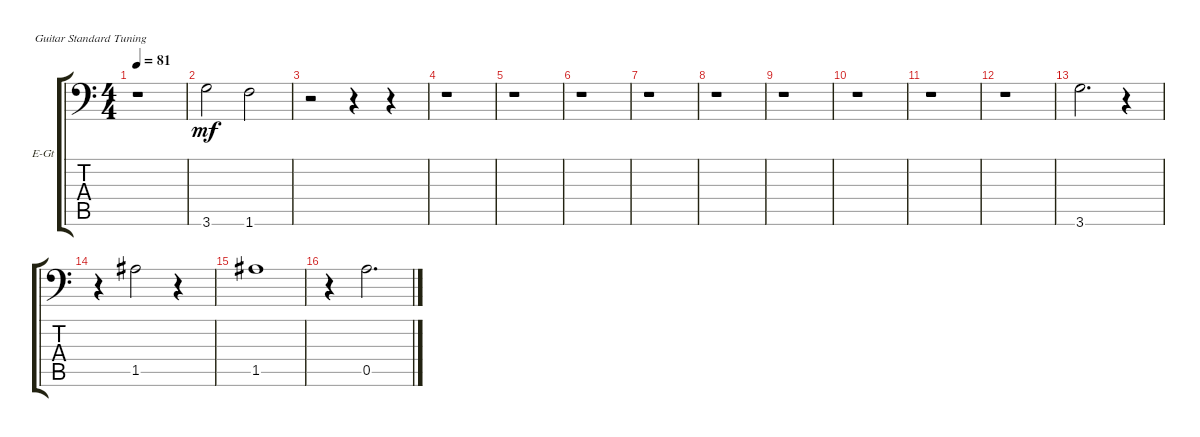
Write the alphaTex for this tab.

\bracketExtendMode groupsimilarinstruments
\firstSystemTrackNameOrientation horizontal
\otherSystemsTrackNameOrientation horizontal
\track ("Jazz Dist Bass" "E-Gt") {instrument distortionguitar}
\staff {score tabs}
\tuning (E4 B3 G3 D3 A2 E2)
\ts (4 4)
\tempo 81
\clef f4
\scale
0.333333
\ks c
r.1{dy mf} |
\scale
0.333333 3.6.2 1.6.2 |
\scale
0.333333 r.2 r.4 r.4 |
\scale
0.333333 r.1 |
\scale
0.333333 r.1 |
\scale
0.333333 r.1 |
\scale
0.333333 r.1 |
\scale
0.333333 r.1 |
\scale
0.333333 r.1 |
\scale
0.333333 r.1 |
\scale
0.333333 r.1 |
\scale
0.333333 r.1 |
\scale
0.333333 3.6.2{d} r.4 |
\scale
0.333333 r.4 1.5.2 r.4 |
\scale
0.333333 1.5.1 |
\scale
0.333333 r.4 0.5.2{d}
